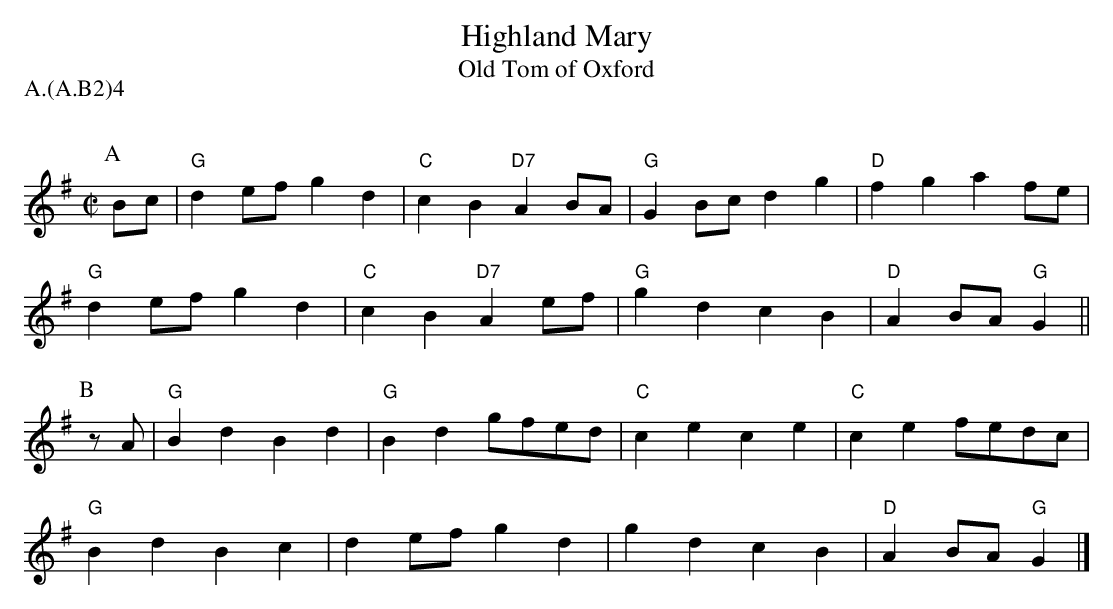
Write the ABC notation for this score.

X:1
T: Highland Mary
T: Old Tom of Oxford
P: A.(A.B2)4
Q: 140
M: C|
L: 1/4
K: Gmaj
P: A
B/c/ | "G" d e/f/ g d | "C" c B "D7" A B/A/ | "G" G B/c/ d g | "D" f g a f/e/ |
       "G" d e/f/ g d | "C" c B "D7" A e/f/ | "G" g d c B | "D" A B/A/ "G" G ||
P: B
z/A/ | "G" B d B d | "G" B d g/f/e/d/ | "C" c e c e | "C" c e f/e/d/c/ |
       "G" B d B c | d e/f/ g d | g d c B | "D" A B/A/ "G" G |]
